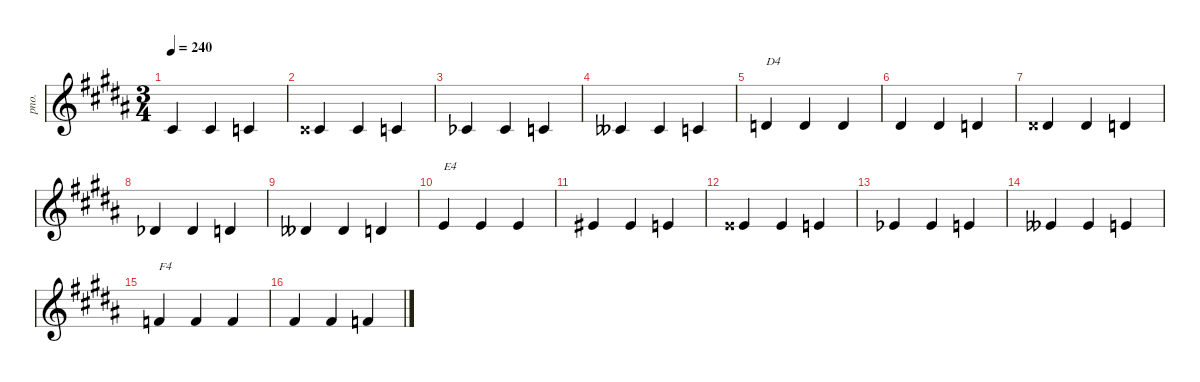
\defaultSystemsLayout 4
\hideDynamics
\bracketExtendMode nobrackets
\track ("Acoustic Piano" "pno.") {instrument acousticgrandpiano}
\staff {score}
\tuning (E4 B3 G3 D3 A2 E2)
\ts (3 4)
\tempo 240
\clef g2
\ks b
2.2{acc #}.4{dy mf beam Up} 2.2{acc #}.4{beam Up} 1.2{acc forcenatural}.4{beam Up} |
3.2{acc x}.4{beam Up} 3.2{acc x}.4{beam Up} 1.2{acc forcenatural}.4{beam Up} |
0.2{acc b}.4{beam Up} 0.2{acc b}.4{beam Up} 1.2{acc forcenatural}.4{beam Up} |
3.3{acc bb}.4{beam Up} 3.3{acc bb}.4{beam Up} 1.2{acc forcenatural}.4{beam Up} |
3.2{acc forcenatural}.4{txt "D4" beam Up} 3.2{acc forcenatural}.4{beam Up} 3.2{acc forcenatural}.4{beam Up} |
4.2{acc #}.4{beam Up} 4.2{acc #}.4{beam Up} 3.2{acc forcenatural}.4{beam Up} |
5.2{acc x}.4{beam Up} 5.2{acc x}.4{beam Up} 3.2{acc forcenatural}.4{beam Up} |
2.2{acc b}.4{beam Up} 2.2{acc b}.4{beam Up} 3.2{acc forcenatural}.4{beam Up} |
1.2{acc bb}.4{beam Up} 1.2{acc bb}.4{beam Up} 3.2{acc forcenatural}.4{beam Up} |
5.2{acc forcenatural}.4{txt "E4" beam Up} 5.2{acc forcenatural}.4{beam Up} 5.2{acc forcenatural}.4{beam Up} |
6.2{acc #}.4{beam Up} 6.2{acc #}.4{beam Up} 5.2{acc forcenatural}.4{beam Up} |
7.2{acc x}.4{beam Up} 7.2{acc x}.4{beam Up} 5.2{acc forcenatural}.4{beam Up} |
4.2{acc b}.4{beam Up} 4.2{acc b}.4{beam Up} 5.2{acc forcenatural}.4{beam Up} |
3.2{acc bb}.4{beam Up} 3.2{acc bb}.4{beam Up} 5.2{acc forcenatural}.4{beam Up} |
6.2{acc forcenatural}.4{txt "F4" beam Up} 6.2{acc forcenatural}.4{beam Up} 6.2{acc forcenatural}.4{beam Up} |
7.2{acc #}.4{beam Up} 7.2{acc #}.4{beam Up} 6.2{acc forcenatural}.4{beam Up}
